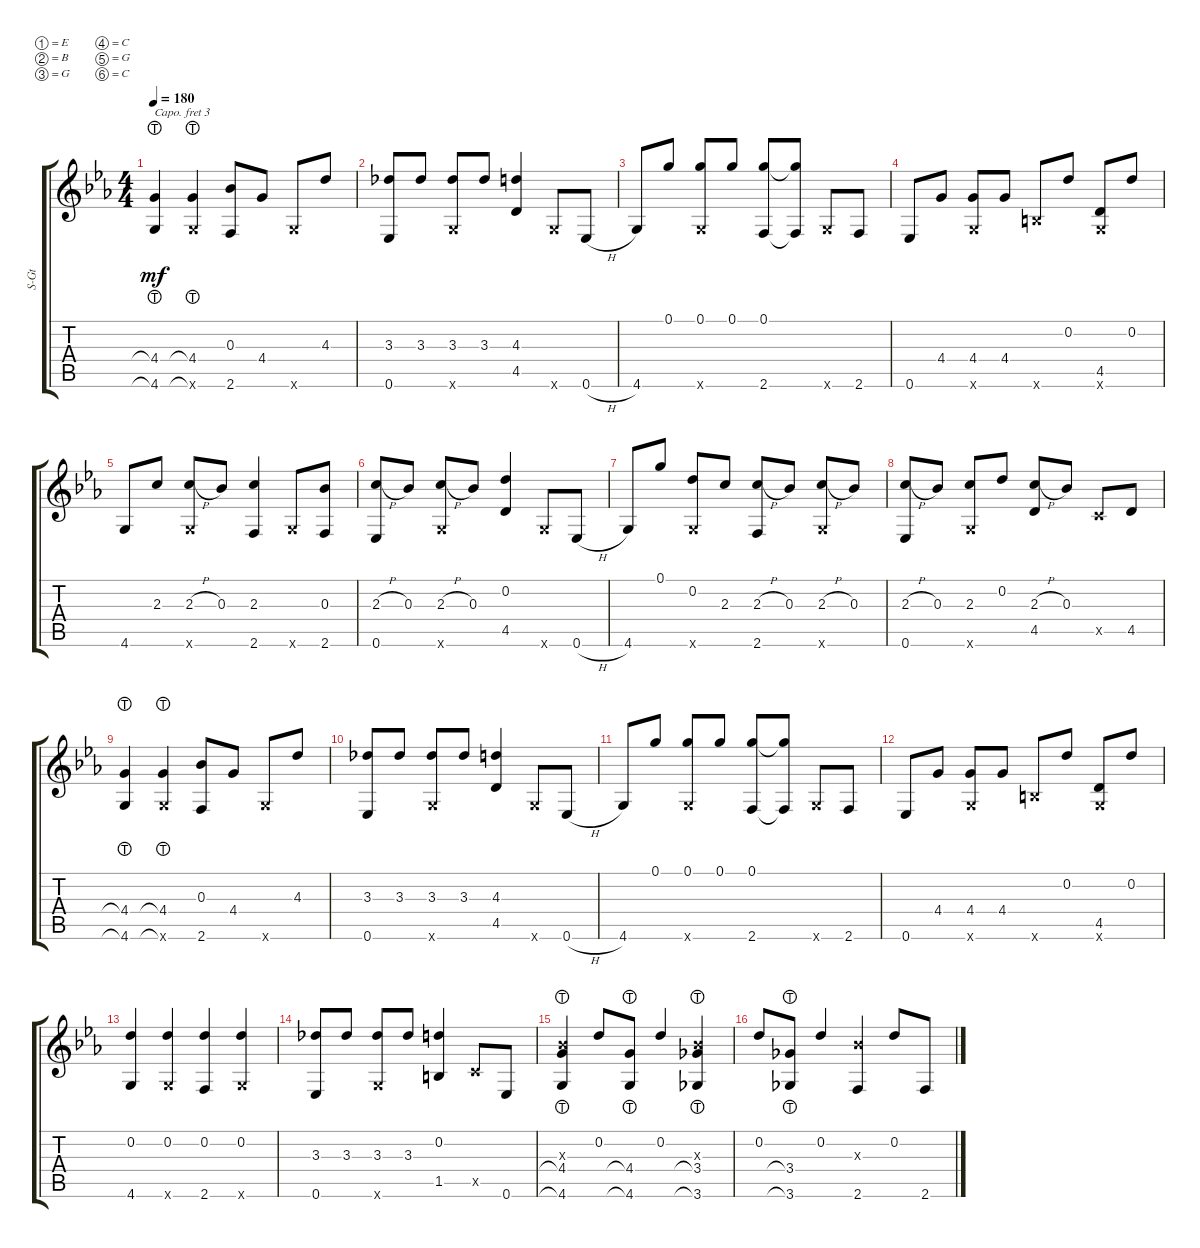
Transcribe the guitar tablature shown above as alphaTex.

\defaultSystemsLayout 4
\bracketExtendMode groupsimilarinstruments
\otherSystemsTrackNameOrientation horizontal
\track ("Steel Guitar" "S-Gt") {instrument acousticguitarsteel}
\staff {score tabs}
\capo 3
\tuning (E4 B3 G3 C3 G2 C2)
\ts (4 4)
\tempo 180
\clef g2
\ks eb
(4.6{lht acc forcenatural} 4.4{lht acc forcenatural}).4{dy mf beam Up} (4.6{lht x acc forcenatural} 4.4{lht acc forcenatural}).4{beam Up} (0.3{acc forcenatural} 2.6{acc forcenatural}).8{beam Up} 4.4{acc forcenatural}.8{beam Up} 4.6{x acc forcenatural}.8{beam Up} 4.3{acc forcenatural}.8{beam Up} |
(3.3{acc b} 0.6{acc forcenatural}).8{beam Up} 3.3{acc b}.8{beam Up} (3.3{acc b} 4.6{x acc forcenatural}).8{beam Up} 3.3{acc b}.8{beam Up} (4.3{acc forcenatural} 4.5{acc forcenatural}).4{beam Up} 4.6{x acc forcenatural}.8{beam Up} 0.6{h acc forcenatural}.8{beam Up} |
4.6{acc forcenatural}.8{beam Up} 0.1{acc forcenatural}.8{beam Up} (0.1{acc forcenatural} 4.6{x acc forcenatural}).8{beam Up} 0.1{acc forcenatural}.8{beam Up} (0.1{acc forcenatural} 2.6{acc forcenatural}).8{beam Up} (0.1{t acc forcenatural} 2.6{t acc forcenatural}).8{beam Up} 4.6{x acc forcenatural}.8{beam Up} 2.6{acc forcenatural}.8{beam Up} |
0.6{acc forcenatural}.8{beam Up} 4.4{acc forcenatural}.8{beam Up} (4.4{acc forcenatural} 4.6{x acc forcenatural}).8{beam Up} 4.4{acc forcenatural}.8{beam Up} 8.6{x acc #}.8{beam Up} 0.2{acc forcenatural}.8{beam Up} (4.5{acc forcenatural} 4.6{x acc forcenatural}).8{beam Up} 0.2{acc forcenatural}.8{beam Up} |
4.6{acc forcenatural}.8{beam Up} 2.3{acc forcenatural}.8{beam Up} (2.3{h acc forcenatural} 4.6{x acc forcenatural}).8{beam Up} 0.3{acc forcenatural}.8{beam Up} (2.3{acc forcenatural} 2.6{acc forcenatural}).4{beam Up} 4.6{x acc forcenatural}.8{beam Up} (2.6{acc forcenatural} 0.3{acc forcenatural}).8{beam Up} |
(2.3{h acc forcenatural} 0.6{acc forcenatural}).8{beam Up} 0.3{acc forcenatural}.8{beam Up} (2.3{h acc forcenatural} 4.6{x acc forcenatural}).8{beam Up} 0.3{acc forcenatural}.8{beam Up} (4.5{acc forcenatural} 0.2{acc forcenatural}).4{beam Up} 4.6{x acc forcenatural}.8{beam Up} 0.6{h acc forcenatural}.8{beam Up} |
4.6{acc forcenatural}.8{beam Up} 0.1{acc forcenatural}.8{beam Up} (0.2{acc forcenatural} 4.6{x acc forcenatural}).8{beam Up} 2.3{acc forcenatural}.8{beam Up} (2.3{h acc forcenatural} 2.6{acc forcenatural}).8{beam Up} 0.3{acc forcenatural}.8{beam Up} (2.3{h acc forcenatural} 4.6{x acc forcenatural}).8{beam Up} 0.3{acc forcenatural}.8{beam Up} |
(2.3{h acc forcenatural} 0.6{acc forcenatural}).8{beam Up} 0.3{acc forcenatural}.8{beam Up} (2.3{acc forcenatural} 4.6{x acc forcenatural}).8{beam Up} 0.2{acc forcenatural}.8{beam Up} (2.3{h acc forcenatural} 4.5{acc forcenatural}).8{beam Up} 0.3{acc forcenatural}.8{beam Up} 2.5{x acc forcenatural}.8{beam Up} 4.5{acc forcenatural}.8{beam Up} |
(4.6{lht acc forcenatural} 4.4{lht acc forcenatural}).4{beam Up} (4.6{lht x acc forcenatural} 4.4{lht acc forcenatural}).4{beam Up} (0.3{acc forcenatural} 2.6{acc forcenatural}).8{beam Up} 4.4{acc forcenatural}.8{beam Up} 4.6{x acc forcenatural}.8{beam Up} 4.3{acc forcenatural}.8{beam Up} |
(3.3{acc b} 0.6{acc forcenatural}).8{beam Up} 3.3{acc b}.8{beam Up} (3.3{acc b} 4.6{x acc forcenatural}).8{beam Up} 3.3{acc b}.8{beam Up} (4.3{acc forcenatural} 4.5{acc forcenatural}).4{beam Up} 4.6{x acc forcenatural}.8{beam Up} 0.6{h acc forcenatural}.8{beam Up} |
4.6{acc forcenatural}.8{beam Up} 0.1{acc forcenatural}.8{beam Up} (0.1{acc forcenatural} 4.6{x acc forcenatural}).8{beam Up} 0.1{acc forcenatural}.8{beam Up} (0.1{acc forcenatural} 2.6{acc forcenatural}).8{beam Up} (0.1{t acc forcenatural} 2.6{t acc forcenatural}).8{beam Up} 4.6{x acc forcenatural}.8{beam Up} 2.6{acc forcenatural}.8{beam Up} |
0.6{acc forcenatural}.8{beam Up} 4.4{acc forcenatural}.8{beam Up} (4.4{acc forcenatural} 4.6{x acc forcenatural}).8{beam Up} 4.4{acc forcenatural}.8{beam Up} 8.6{x acc #}.8{beam Up} 0.2{acc forcenatural}.8{beam Up} (4.5{acc forcenatural} 4.6{x acc forcenatural}).8{beam Up} 0.2{acc forcenatural}.8{beam Up} |
(4.6{acc forcenatural} 0.2{acc forcenatural}).4{beam Up} (0.2{acc forcenatural} 4.6{x acc forcenatural}).4{beam Up} (2.6{acc forcenatural} 0.2{acc forcenatural}).4{beam Up} (0.2{acc forcenatural} 4.6{x acc forcenatural}).4{beam Up} |
(3.3{acc b} 0.6{acc forcenatural}).8{beam Up} 3.3{acc b}.8{beam Up} (3.3{acc b} 4.6{x acc forcenatural}).8{beam Up} 3.3{acc b}.8{beam Up} (1.5{acc #} 0.2{acc forcenatural}).4{beam Up} 2.5{x acc forcenatural}.8{beam Up} 0.6{acc forcenatural}.8{beam Up} |
(4.6{lht acc forcenatural} 4.4{lht acc forcenatural} 0.3{x acc forcenatural}).4{beam Up} 0.2{acc forcenatural}.8{beam Up} (4.6{lht acc forcenatural} 4.4{lht acc forcenatural}).8{beam Up} 0.2{acc forcenatural}.4{beam Up} (3.6{lht acc b} 3.4{lht acc b} 0.3{x acc forcenatural}).4{beam Up} |
0.2{acc forcenatural}.8{beam Up} (3.4{lht acc b} 3.6{lht acc b}).8{beam Up} 0.2{acc forcenatural}.4{beam Up} (0.3{x acc forcenatural} 2.6{acc forcenatural}).4{beam Up} 0.2{acc forcenatural}.8{beam Up} 2.6{acc forcenatural}.8{beam Up}
